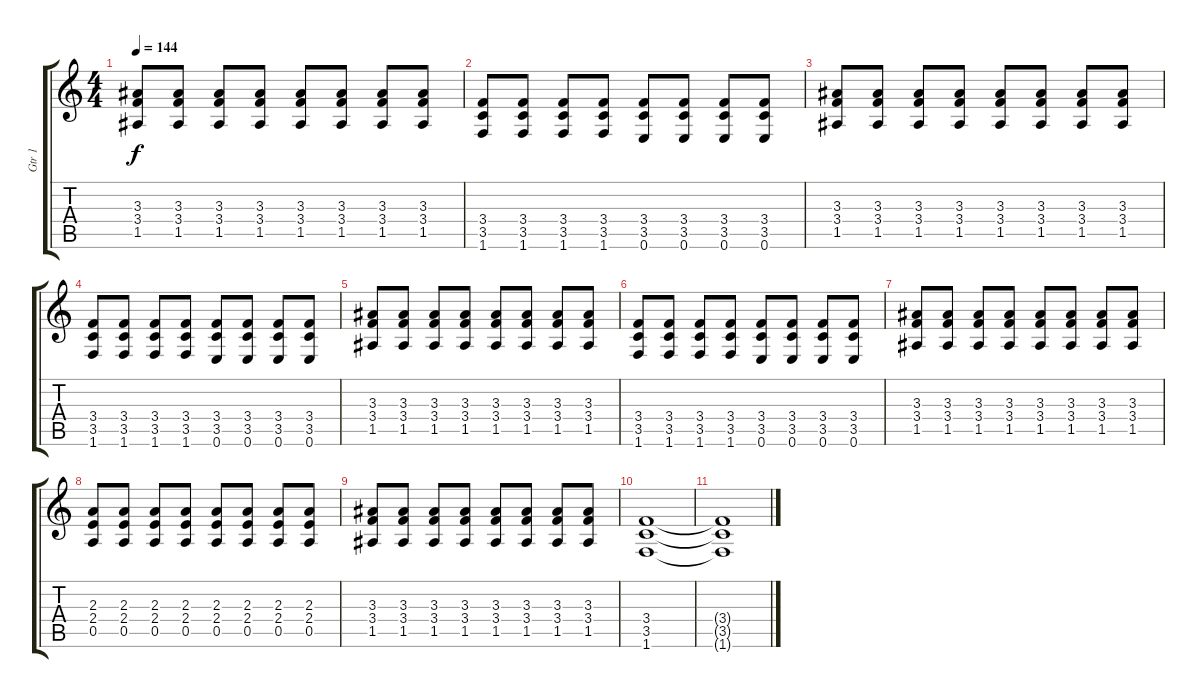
\track ("Gtr 1" "Gtr 1") {instrument distortionguitar}
\staff {score tabs}
\tuning (E4 B3 G3 D3 A2 E2) {hide}
\ts (4 4)
\tempo 144
\clef g2
\ks c
(3.3 3.4 1.5).8{dy f} (3.3 3.4 1.5).8 (3.3 3.4 1.5).8 (3.3 3.4 1.5).8 (3.3 3.4 1.5).8 (3.3 3.4 1.5).8 (3.3 3.4 1.5).8 (3.3 3.4 1.5).8 |
(3.4 3.5 1.6).8 (3.4 3.5 1.6).8 (3.4 3.5 1.6).8 (3.4 3.5 1.6).8 (3.4 3.5 0.6).8 (3.4 3.5 0.6).8 (3.4 3.5 0.6).8 (3.4 3.5 0.6).8 |
(3.3 3.4 1.5).8 (3.3 3.4 1.5).8 (3.3 3.4 1.5).8 (3.3 3.4 1.5).8 (3.3 3.4 1.5).8 (3.3 3.4 1.5).8 (3.3 3.4 1.5).8 (3.3 3.4 1.5).8 |
(3.4 3.5 1.6).8 (3.4 3.5 1.6).8 (3.4 3.5 1.6).8 (3.4 3.5 1.6).8 (3.4 3.5 0.6).8 (3.4 3.5 0.6).8 (3.4 3.5 0.6).8 (3.4 3.5 0.6).8 |
(3.3 3.4 1.5).8 (3.3 3.4 1.5).8 (3.3 3.4 1.5).8 (3.3 3.4 1.5).8 (3.3 3.4 1.5).8 (3.3 3.4 1.5).8 (3.3 3.4 1.5).8 (3.3 3.4 1.5).8 |
(3.4 3.5 1.6).8 (3.4 3.5 1.6).8 (3.4 3.5 1.6).8 (3.4 3.5 1.6).8 (3.4 3.5 0.6).8 (3.4 3.5 0.6).8 (3.4 3.5 0.6).8 (3.4 3.5 0.6).8 |
(3.3 3.4 1.5).8 (3.3 3.4 1.5).8 (3.3 3.4 1.5).8 (3.3 3.4 1.5).8 (3.3 3.4 1.5).8 (3.3 3.4 1.5).8 (3.3 3.4 1.5).8 (3.3 3.4 1.5).8 |
(2.3 2.4 0.5).8 (2.3 2.4 0.5).8 (2.3 2.4 0.5).8 (2.3 2.4 0.5).8 (2.3 2.4 0.5).8 (2.3 2.4 0.5).8 (2.3 2.4 0.5).8 (2.3 2.4 0.5).8 |
(3.3 3.4 1.5).8 (3.3 3.4 1.5).8 (3.3 3.4 1.5).8 (3.3 3.4 1.5).8 (3.3 3.4 1.5).8 (3.3 3.4 1.5).8 (3.3 3.4 1.5).8 (3.3 3.4 1.5).8 |
(3.4 3.5 1.6).1 |
(3.4{t} 3.5{t} 1.6{t}).1
